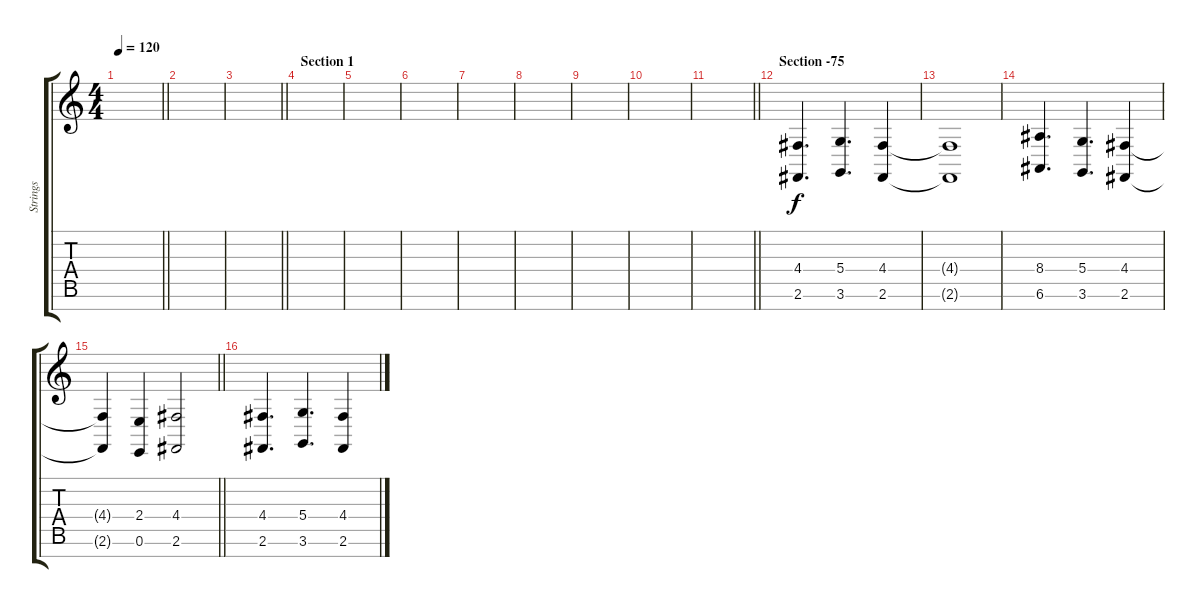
\track ("Strings" "Strings") {instrument tremolostrings}
\staff {score tabs}
\tuning (E4 B3 G3 D3 A2 E2 B1) {hide}
\ts (4 4)
\tempo 120
\clef g2
\barLineRight lightlight
\ks c
|
|
\barLineRight lightlight
|
\section ("" "Section 1")
|
|
|
|
|
|
|
\barLineRight lightlight
|
\section ("" "Section -75")
(4.4 2.6).4{d} (5.4 3.6).4{d} (4.4 2.6).4 |
(4.4{t} 2.6{t}).1 |
(8.4 6.6).4{d} (5.4 3.6).4{d} (4.4 2.6).4 |
\barLineRight lightlight
(4.4{t} 2.6{t}).4 (2.4 0.6).4 (4.4 2.6).2 |
(4.4 2.6).4{d} (5.4 3.6).4{d} (4.4 2.6).4
